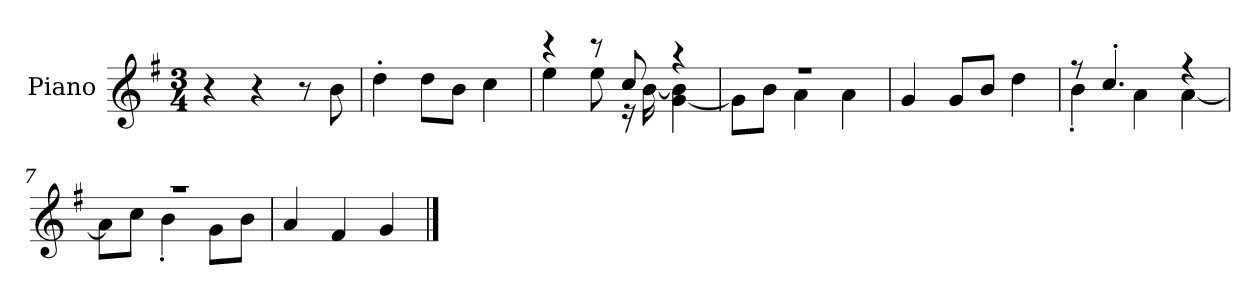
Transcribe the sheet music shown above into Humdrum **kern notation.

**kern
*part1
*staff1
*I"Piano
*I'P-no
*clefG2
*k[f#]
*M3/4
*MM170
=1
4r
4r
8r
8b\
=2
4dd'\
8dd\L
8b\J
4cc\
=3
*^
4r	4ee\
8r	8ee\
8cc/	16r
.	[16b\
4r	[4g\ 4b\]
=4	=4
2.r	8g\L]
.	8b\J
.	4a\
.	4a\
*v	*v
=5
4g/
8g/L
8b/J
4dd\
=6
*^
8r	4b'\
4.cc'/	.
.	4a\
4r	[4a\
=7	=7
2.r	8a\L]
.	8cc\J
.	4b'\
.	8g\L
.	8b\J
*v	*v
=8
4a/
4f#/
4g/
==
*-
